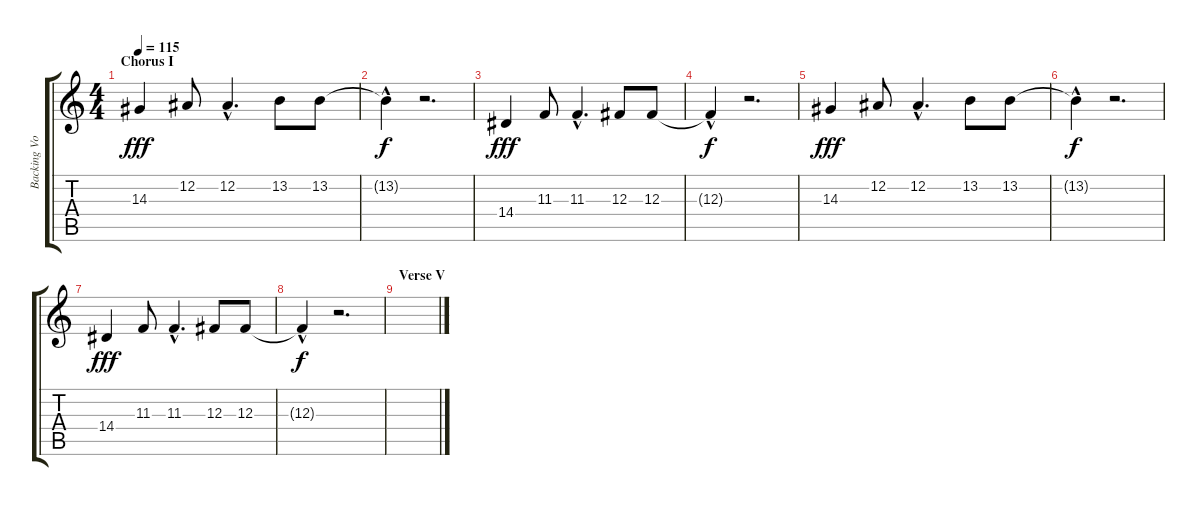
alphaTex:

\track ("Backing Vocals" "Backing Vo") {instrument choiraahs}
\staff {score tabs}
\tuning (Eb4 Bb3 Gb3 Db3 Ab2 Eb2) {hide}
\ts (4 4)
\section ("" "Chorus I")
\tempo 115
\clef g2
\ks c
14.3.4{dy fff} 12.2.8 12.2{hac}.4{d} 13.2.8 13.2.8 |
13.2{hac t}.4{dy f} r.2{d} |
14.4.4{dy fff} 11.3.8 11.3{hac}.4{d} 12.3.8 12.3.8 |
12.3{hac t}.4{dy f} r.2{d} |
14.3.4{dy fff} 12.2.8 12.2{hac}.4{d} 13.2.8 13.2.8 |
13.2{hac t}.4{dy f} r.2{d} |
14.4.4{dy fff} 11.3.8 11.3{hac}.4{d} 12.3.8 12.3.8 |
12.3{hac t}.4{dy f} r.2{d} |
\section ("" "Verse V")
